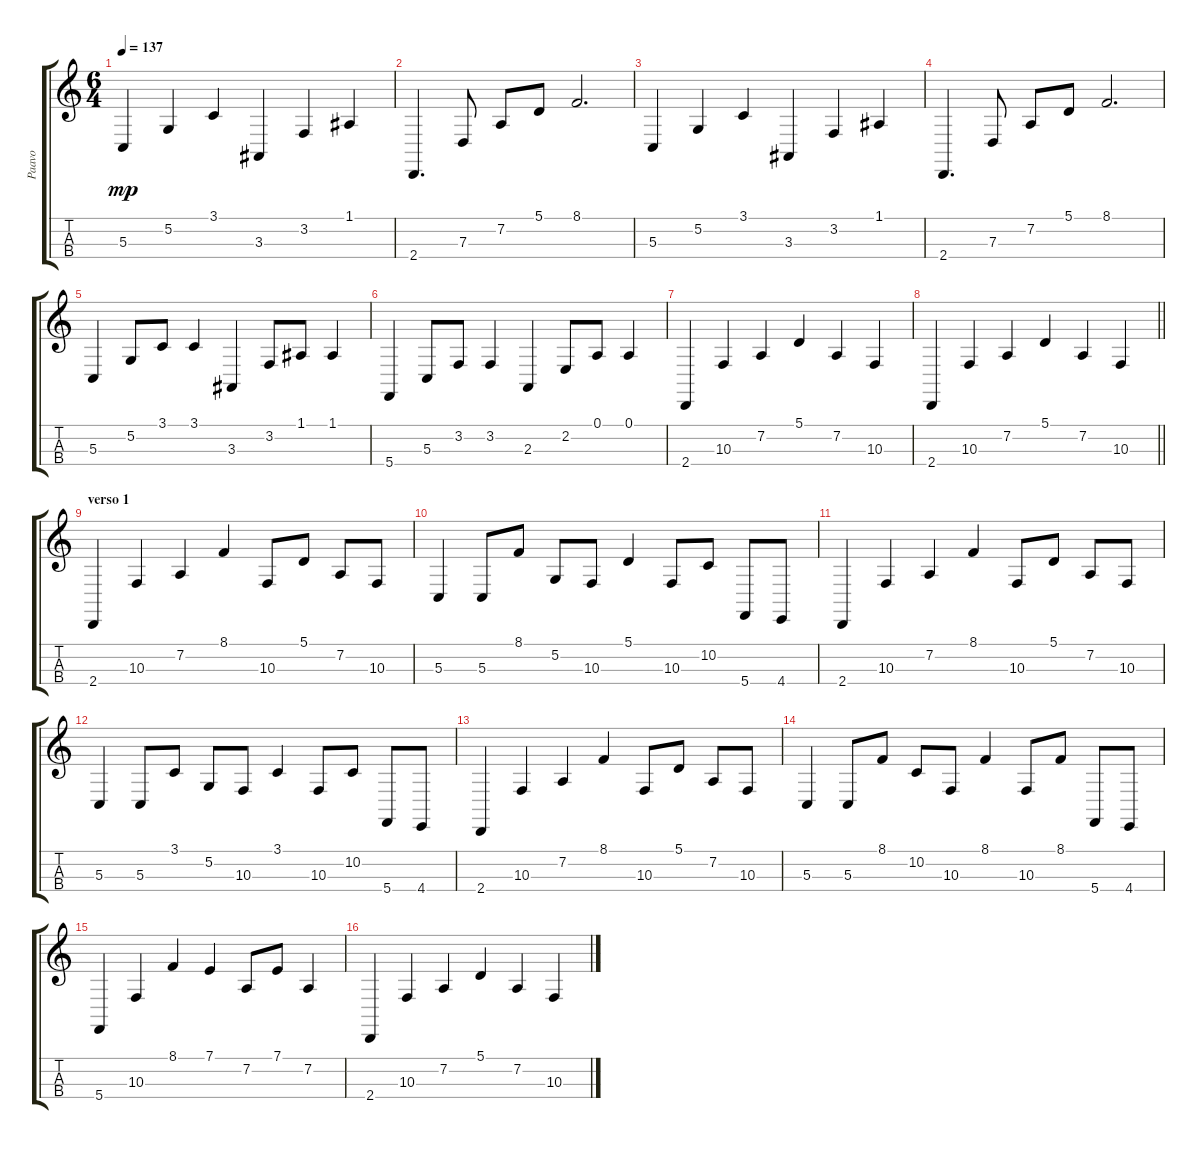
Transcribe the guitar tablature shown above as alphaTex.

\track ("Paavo" "Paavo") {instrument pizzicatostrings}
\staff {score tabs}
\tuning (A3 D3 G2 C2) {hide}
\ts (6 4)
\tempo 137
\clef g2
\ks c
5.3.4{dy mp} 5.2.4 3.1.4 3.3.4 3.2.4 1.1.4 |
2.4.4{d} 7.3.8 7.2.8 5.1.8 8.1.2{d} |
5.3.4 5.2.4 3.1.4 3.3.4 3.2.4 1.1.4 |
2.4.4{d} 7.3.8 7.2.8 5.1.8 8.1.2{d} |
5.3.4 5.2.8 3.1.8 3.1.4 3.3.4 3.2.8 1.1.8 1.1.4 |
5.4.4 5.3.8 3.2.8 3.2.4 2.3.4 2.2.8 0.1.8 0.1.4 |
2.4.4 10.3.4 7.2.4 5.1.4 7.2.4 10.3.4 |
\barLineRight lightlight
2.4.4 10.3.4 7.2.4 5.1.4 7.2.4 10.3.4 |
\section ("" "verso 1")
2.4.4 10.3.4 7.2.4 8.1.4 10.3.8 5.1.8 7.2.8 10.3.8 |
5.3.4 5.3.8 8.1.8 5.2.8 10.3.8 5.1.4 10.3.8 10.2.8 5.4.8 4.4.8 |
2.4.4 10.3.4 7.2.4 8.1.4 10.3.8 5.1.8 7.2.8 10.3.8 |
5.3.4 5.3.8 3.1.8 5.2.8 10.3.8 3.1.4 10.3.8 10.2.8 5.4.8 4.4.8 |
2.4.4 10.3.4 7.2.4 8.1.4 10.3.8 5.1.8 7.2.8 10.3.8 |
5.3.4 5.3.8 8.1.8 10.2.8 10.3.8 8.1.4 10.3.8 8.1.8 5.4.8 4.4.8 |
5.4.4 10.3.4 8.1.4 7.1.4 7.2.8 7.1.8 7.2.4 |
2.4.4 10.3.4 7.2.4 5.1.4 7.2.4 10.3.4
